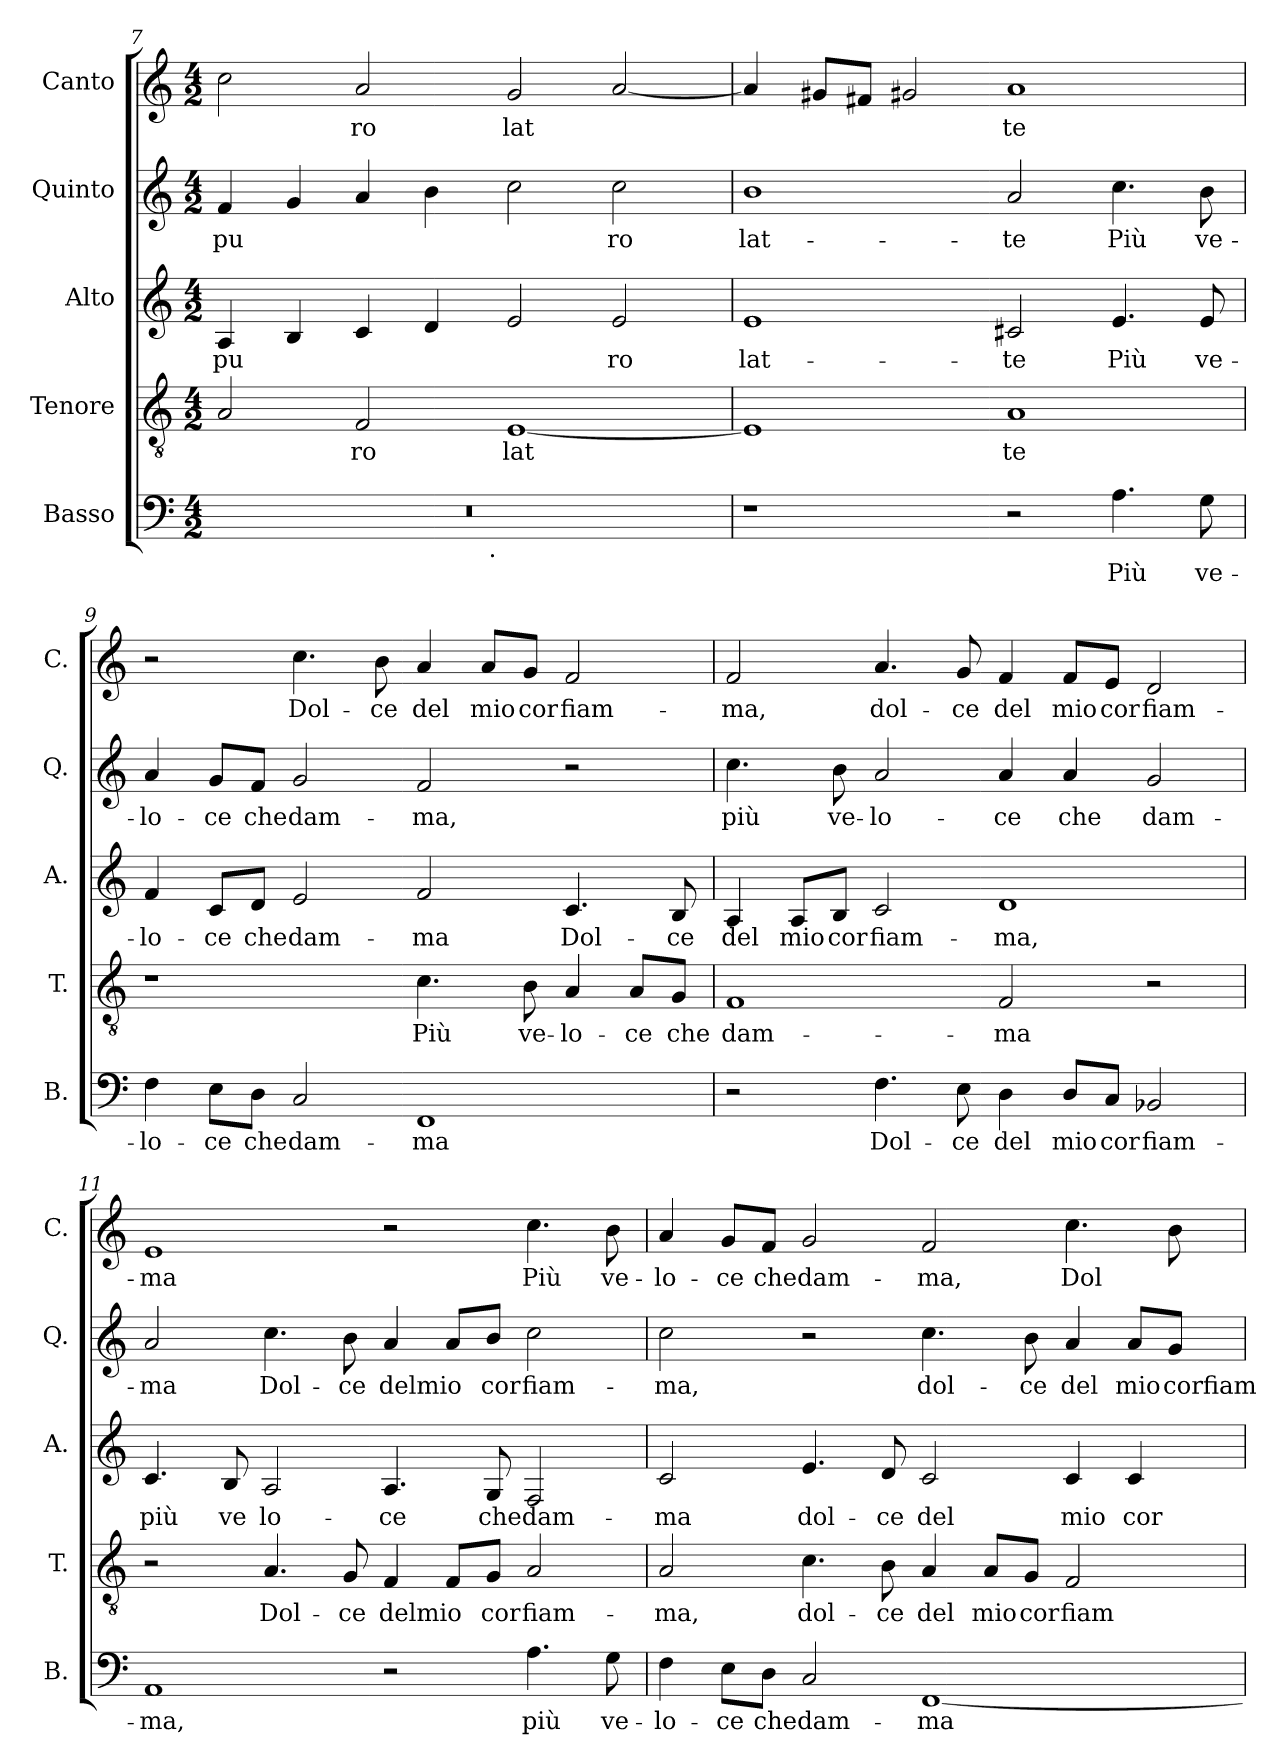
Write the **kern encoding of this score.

**kern	**text	**kern	**text	**kern	**text	**kern	**text	**kern	**text
*part5	*part5	*part4	*part4	*part3	*part3	*part2	*part2	*part1	*part1
*staff5	*staff5	*staff4	*staff4	*staff3	*staff3	*staff2	*staff2	*staff1	*staff1
*I"Basso	*	*I"Tenore	*	*I"Alto	*	*I"Quinto	*	*I"Canto	*
*I'B.	*	*I'T.	*	*I'A.	*	*I'Q.	*	*I'C.	*
*clefF4	*	*clefGv2	*	*clefG2	*	*clefG2	*	*clefG2	*
*k[]	*	*k[]	*	*k[]	*	*k[]	*	*k[]	*
*C:	*	*C:	*	*C:	*	*C:	*	*C:	*
*M4/2	*	*M4/2	*	*M4/2	*	*M4/2	*	*M4/2	*
=7	=7	=7	=7	=7	=7	=7	=7	=7	=7
!	!	!	!LO:LY:b:cj	!	!LO:LY:b:cj	!	!LO:LY:b:cj	!	!LO:LY:b:cj
*^	*	*	*	*	*	*	*	*	*
0r	2ryy	.	2A/	--	4A/	pu-	4f/	pu-	2cc\	--
!	!	!	!	!	!	!LO:LY:b:cj	!	!LO:LY:b:cj	!	!
.	.	.	.	.	4B/	--	4g/	--	.	.
!	!	!	!	!LO:LY:b:cj	!	!LO:LY:b:cj	!	!LO:LY:b:cj	!	!LO:LY:b:cj
.	4...ryy	.	2F/	-ro	4c/	--	4a/	--	2a/	-ro
!	!	!	!	!	!	!LO:LY:b:cj	!	!LO:LY:b:cj	!	!
.	.	.	.	.	4d/	--	4b\	--	.	.
!	!LO:TX:b:t=.	!	!	!	!	!	!	!	!	!
.	1ryy	.	.	.	.	.	.	.	.	.
!	!	!	!	!LO:LY:b:cj	!	!LO:LY:b:cj	!	!LO:LY:b:cj	!	!LO:LY:b:cj
.	.	.	[<1E	lat-	2e/	--	2cc\	--	2g/	lat-
!	!	!	!	!	!	!LO:LY:b:cj	!	!LO:LY:b:cj	!	!LO:LY:b:cj
.	.	.	.	.	2e/	-ro	2cc\	-ro	[<2a/	--
.	32ryy	.	.	.	.	.	.	.	.	.
!!LO:PB:g=z
=8	=8	=8	=8	=8	=8	=8	=8	=8	=8	=8
!	!	!	!	!LO:LY:b:cj	!	!LO:LY:b:cj	!	!LO:LY:b:cj	!	!LO:LY:b:cj
*v	*v	*	*	*	*	*	*	*	*	*
1r	.	1E]	--	1e	lat-	1b	lat-	4a/]	--
!	!	!	!	!	!	!	!	!	!LO:LY:b:cj
.	.	.	.	.	.	.	.	8g#/L	--
!	!	!	!	!	!	!	!	!	!LO:LY:b:cj
.	.	.	.	.	.	.	.	8f#/J	--
!	!	!	!	!	!	!	!	!	!LO:LY:b:cj
.	.	.	.	.	.	.	.	2g#X/	--
!	!	!	!LO:LY:b:cj	!	!LO:LY:b:cj	!	!LO:LY:b:cj	!	!LO:LY:b:cj
2r	.	1A	-te	2c#X/	-te	2a/	-te	1a	-te
!	!LO:LY:b:cj	!	!	!	!LO:LY:b:cj	!	!LO:LY:b:cj	!	!
4.A\	Più	.	.	4.e/	Più	4.cc\	Più	.	.
!	!LO:LY:b:cj	!	!	!	!LO:LY:b:cj	!	!LO:LY:b:cj	!	!
8G\	ve-	.	.	8e/	ve-	8b\	ve-	.	.
=9	=9	=9	=9	=9	=9	=9	=9	=9	=9
!	!LO:LY:b:cj	!	!	!	!LO:LY:b:cj	!	!LO:LY:b:cj	!	!
4F\	-lo-	1r	.	4f/	-lo-	4a/	-lo-	2r	.
!	!LO:LY:b:cj	!	!	!	!LO:LY:b:cj	!	!LO:LY:b:cj	!	!
8E\L	-ce	.	.	8c/L	-ce	8g/L	-ce	.	.
!	!LO:LY:b:cj	!	!	!	!LO:LY:b:cj	!	!LO:LY:b:cj	!	!
8D\J	che	.	.	8d/J	che	8f/J	che	.	.
!	!LO:LY:b:cj	!	!	!	!LO:LY:b:cj	!	!LO:LY:b:cj	!	!LO:LY:b:cj
2C/	dam-	.	.	2e/	dam-	2g/	dam-	4.cc\	Dol-
!	!	!	!	!	!	!	!	!	!LO:LY:b:cj
.	.	.	.	.	.	.	.	8b\	-ce
!	!LO:LY:b:cj	!	!LO:LY:b:cj	!	!LO:LY:b:cj	!	!LO:LY:b:cj	!	!LO:LY:b:cj
1FF	-ma	4.c\	Più	2f/	-ma	2f/	-ma,	4a/	del
!	!	!	!	!	!	!	!	!	!LO:LY:b:cj
.	.	.	.	.	.	.	.	8a/L	mio
!	!	!	!LO:LY:b:cj	!	!	!	!	!	!LO:LY:b:cj
.	.	8B\	ve-	.	.	.	.	8g/J	cor
!	!	!	!LO:LY:b:cj	!	!LO:LY:b:cj	!	!	!	!LO:LY:b:cj
.	.	4A/	-lo-	4.c/	Dol-	2r	.	2f/	fiam-
!	!	!	!LO:LY:b:cj	!	!	!	!	!	!
.	.	8A/L	-ce	.	.	.	.	.	.
!	!	!	!LO:LY:b:cj	!	!LO:LY:b:cj	!	!	!	!
.	.	8G/J	che	8B/	-ce	.	.	.	.
=10	=10	=10	=10	=10	=10	=10	=10	=10	=10
!	!	!	!LO:LY:b:cj	!	!LO:LY:b:cj	!	!LO:LY:b:cj	!	!LO:LY:b:cj
2r	.	1F	dam-	4A/	del	4.cc\	più	2f/	-ma,
!	!	!	!	!	!LO:LY:b:cj	!	!	!	!
.	.	.	.	8A/L	mio	.	.	.	.
!	!	!	!	!	!LO:LY:b:cj	!	!LO:LY:b:cj	!	!
.	.	.	.	8B/J	cor	8b\	ve-	.	.
!	!LO:LY:b:cj	!	!	!	!LO:LY:b:cj	!	!LO:LY:b:cj	!	!LO:LY:b:cj
4.F\	Dol-	.	.	2c/	fiam-	2a/	-lo-	4.a/	dol-
!	!LO:LY:b:cj	!	!	!	!	!	!	!	!LO:LY:b:cj
8E\	-ce	.	.	.	.	.	.	8g/	-ce
!	!LO:LY:b:cj	!	!LO:LY:b:cj	!	!LO:LY:b:cj	!	!LO:LY:b:cj	!	!LO:LY:b:cj
4D\	del	2F/	-ma	1d	-ma,	4a/	-ce	4f/	del
!	!LO:LY:b:cj	!	!	!	!	!	!LO:LY:b:cj	!	!LO:LY:b:cj
8D/L	mio	.	.	.	.	4a/	che	8f/L	mio
!	!LO:LY:b:cj	!	!	!	!	!	!	!	!LO:LY:b:cj
8C/J	cor	.	.	.	.	.	.	8e/J	cor
!	!LO:LY:b:cj	!	!	!	!	!	!LO:LY:b:cj	!	!LO:LY:b:cj
2BB-X/	fiam-	2r	.	.	.	2g/	dam-	2d/	fiam-
!!LO:PB:g=z
=11	=11	=11	=11	=11	=11	=11	=11	=11	=11
!	!LO:LY:b:cj	!	!	!	!LO:LY:b:cj	!	!LO:LY:b:cj	!	!LO:LY:b:cj
1AA	-ma,	2r	.	4.c/	più	2a/	-ma	1e	-ma
!	!	!	!	!	!LO:LY:b:cj	!	!	!	!
.	.	.	.	8B/	ve	.	.	.	.
!	!	!	!LO:LY:b:cj	!	!LO:LY:b:cj	!	!LO:LY:b:cj	!	!
.	.	4.A/	Dol-	2A/	lo-	4.cc\	Dol-	.	.
!	!	!	!LO:LY:b:cj	!	!	!	!LO:LY:b:cj	!	!
.	.	8G/	-ce	.	.	8b\	-ce	.	.
!	!	!	!LO:LY:b:cj	!	!LO:LY:b:cj	!	!LO:LY:b:cj	!	!
2r	.	4F/	delmio	4.A/	-ce	4a/	delmio	2r	.
!	!	!	!LO:LY:b:cj	!	!	!	!LO:LY:b:cj	!	!
.	.	8F/L	.	.	.	8a/L	.	.	.
!	!	!	!LO:LY:b:cj	!	!LO:LY:b:cj	!	!LO:LY:b:cj	!	!
.	.	8G/J	cor	8G/	che	8b/J	cor	.	.
!	!LO:LY:b:cj	!	!LO:LY:b:cj	!	!LO:LY:b:cj	!	!LO:LY:b:cj	!	!LO:LY:b:cj
4.A\	più	2A/	fiam-	2F/	dam-	2cc\	fiam-	4.cc\	Più
!	!LO:LY:b:cj	!	!	!	!	!	!	!	!LO:LY:b:cj
8G\	ve-	.	.	.	.	.	.	8b\	ve-
=12	=12	=12	=12	=12	=12	=12	=12	=12	=12
!	!LO:LY:b:cj	!	!LO:LY:b:cj	!	!LO:LY:b:cj	!	!LO:LY:b:cj	!	!LO:LY:b:cj
4F\	-lo-	2A/	-ma,	2c/	-ma	2cc\	-ma,	4a/	-lo-
!	!LO:LY:b:cj	!	!	!	!	!	!	!	!LO:LY:b:cj
8E\L	-ce	.	.	.	.	.	.	8g/L	-ce
!	!LO:LY:b:cj	!	!	!	!	!	!	!	!LO:LY:b:cj
8D\J	che	.	.	.	.	.	.	8f/J	che
!	!LO:LY:b:cj	!	!LO:LY:b:cj	!	!LO:LY:b:cj	!	!	!	!LO:LY:b:cj
2C/	dam-	4.c\	dol-	4.e/	dol-	2r	.	2g/	dam-
!	!	!	!LO:LY:b:cj	!	!LO:LY:b:cj	!	!	!	!
.	.	8B\	-ce	8d/	-ce	.	.	.	.
!	!LO:LY:b:cj	!	!LO:LY:b:cj	!	!LO:LY:b:cj	!	!LO:LY:b:cj	!	!LO:LY:b:cj
[<1FF	-ma	4A/	del	2c/	del	4.cc\	dol-	2f/	-ma,
!	!	!	!LO:LY:b:cj	!	!	!	!	!	!
.	.	8A/L	mio	.	.	.	.	.	.
!	!	!	!LO:LY:b:cj	!	!	!	!LO:LY:b:cj	!	!
.	.	8G/J	cor	.	.	8b\	-ce	.	.
!	!	!	!LO:LY:b:cj	!	!LO:LY:b:cj	!	!LO:LY:b:cj	!	!LO:LY:b:cj
.	.	2F/	fiam-	4c/	mio	4a/	del	4.cc\	Dol-
!	!	!	!	!	!LO:LY:b:cj	!	!LO:LY:b:cj	!	!
.	.	.	.	4c/	cor	8a/L	mio	.	.
!	!	!	!	!	!	!	!LO:LY:b:cj	!	!LO:LY:b:cj
.	.	.	.	.	.	8g/J	corfiam-	8b\	--
=	=	=	=	=	=	=	=	=	=
*-	*-	*-	*-	*-	*-	*-	*-	*-	*-
